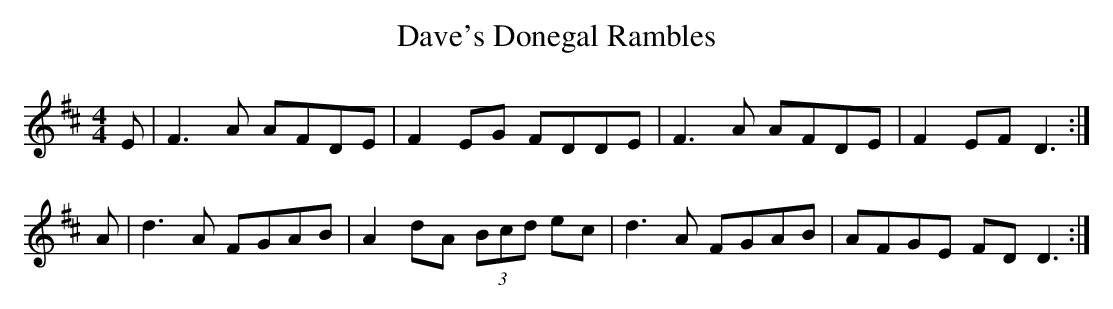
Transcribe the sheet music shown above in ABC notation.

X:1
T: Dave's Donegal Rambles
M: 4/4
L: 1/8
K: D
E | F3 A AFDE | F2 EG FDDE | F3 A AFDE |\
F2 EF D3 :|
A | d3 A FGAB | A2 dA (3Bcd ec | d3 A FGAB |\
AFGE FD D3 :|
